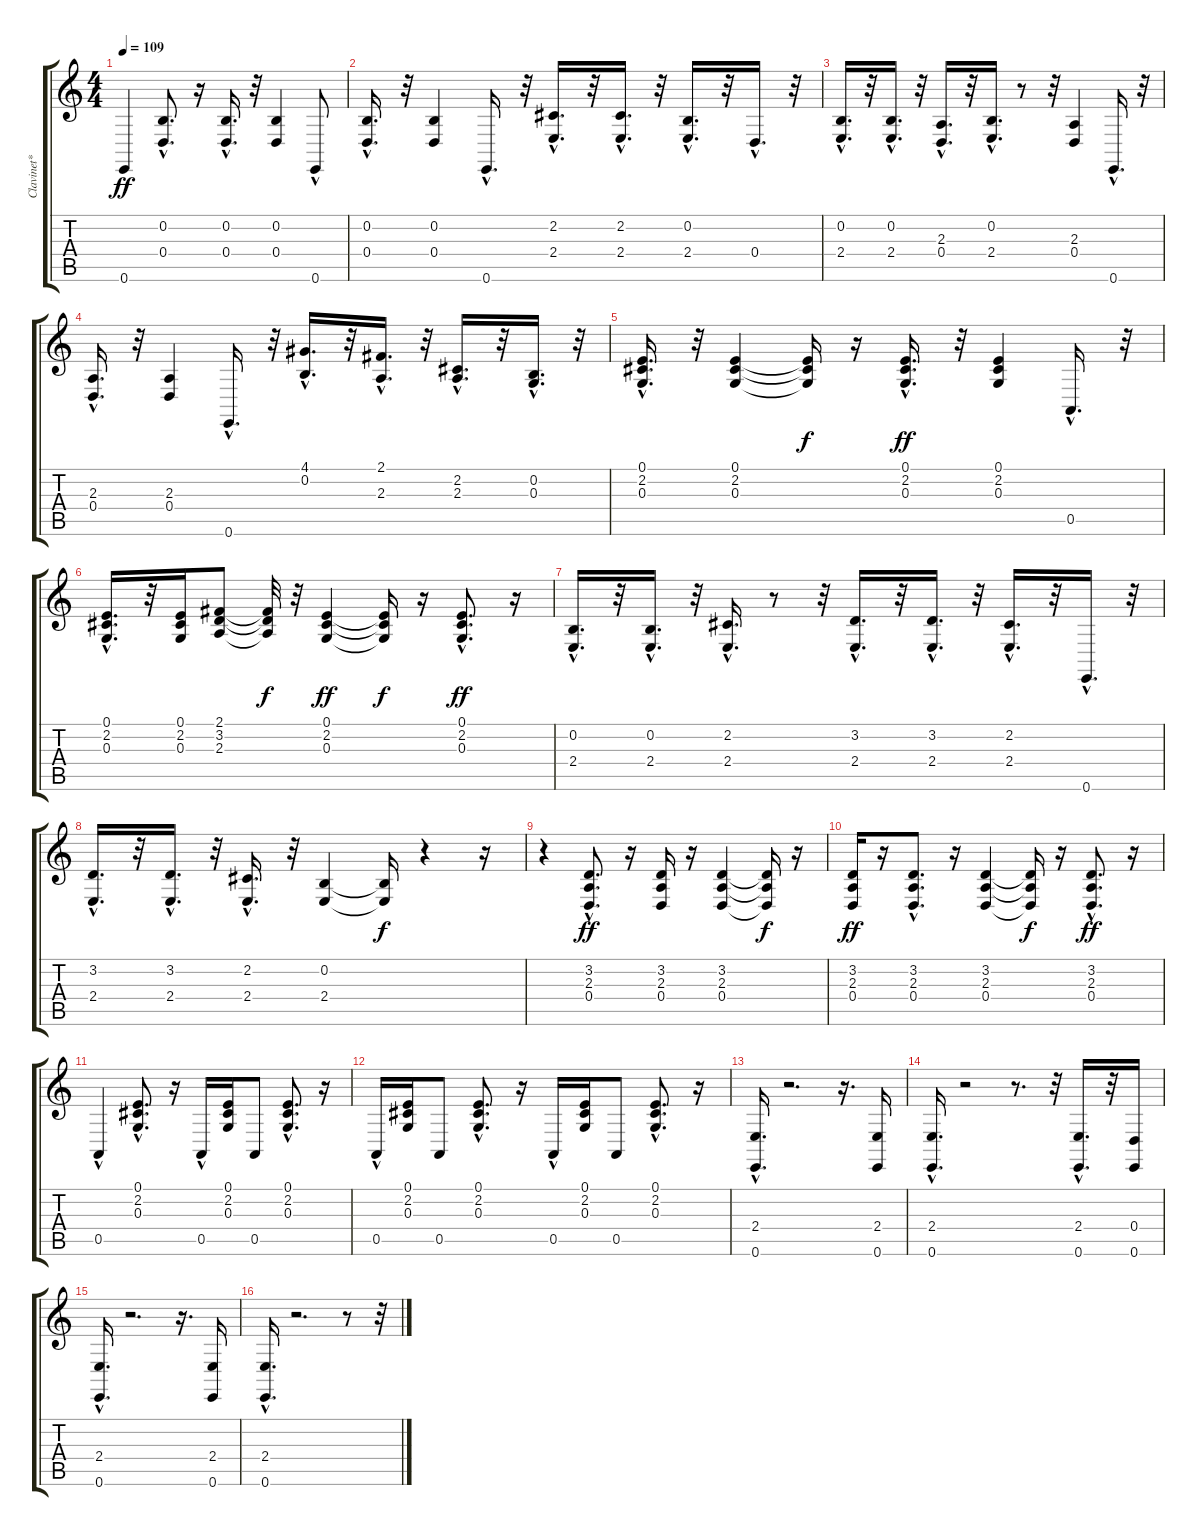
\track ("Clavinet*" "Clavinet*") {instrument clavinet}
\staff {score tabs}
\tuning (E4 B3 G3 D3 A2 E2) {hide}
\ts (4 4)
\tempo 109
\clef g2
\ks c
0.6.4{dy ff} (0.2{hac} 0.4{hac}).8{d} r.16 (0.2{hac} 0.4{hac}).16{d} r.32 (0.2 0.4).4 0.6{hac}.8 |
(0.2{hac} 0.4{hac}).16{d} r.32 (0.2 0.4).4 0.6{hac}.16{d} r.32 (2.2{hac} 2.4{hac}).16{d} r.32 (2.2{hac} 2.4{hac}).16{d} r.32 (0.2{hac} 2.4{hac}).16{d} r.32 0.4{hac}.16{d} r.32 |
(0.2{hac} 2.4{hac}).16{d} r.32 (0.2{hac} 2.4{hac}).16{d} r.32 (2.3{hac} 0.4{hac}).16{d} r.32 (0.2{hac} 2.4{hac}).16{d} r.8 r.32 (2.3 0.4).4 0.6{hac}.16{d} r.32 |
(2.3{hac} 0.4{hac}).16{d} r.32 (2.3 0.4).4 0.6{hac}.16{d} r.32 (4.1{hac} 0.2{hac}).16{d} r.32 (2.1{hac} 2.3{hac}).16{d} r.32 (2.2{hac} 2.3{hac}).16{d} r.32 (0.2{hac} 0.3{hac}).16{d} r.32 |
(0.1{hac} 2.2{hac} 0.3{hac}).16{d} r.32 (0.1 2.2 0.3).4 (0.1{t} 2.2{t} 0.3{t}).16{dy f} r.16 (0.1{hac} 2.2{hac} 0.3{hac}).16{d dy ff} r.32 (0.1 2.2 0.3).4 0.5{hac}.16{d} r.32 |
(0.1{hac} 2.2{hac} 0.3{hac}).16{d} r.32 (0.1 2.2 0.3).16 (2.1 3.2 2.3).8 (2.1{t} 3.2{t} 2.3{t}).32{dy f} r.32 (0.1 2.2 0.3).4{dy ff} (0.1{t} 2.2{t} 0.3{t}).16{dy f} r.16 (0.1{hac} 2.2{hac} 0.3{hac}).8{d dy ff} r.16 |
(0.2{hac} 2.4{hac}).16{d} r.32 (0.2{hac} 2.4{hac}).16{d} r.32 (2.2{hac} 2.4{hac}).16{d} r.8 r.32 (3.2{hac} 2.4{hac}).16{d} r.32 (3.2{hac} 2.4{hac}).16{d} r.32 (2.2{hac} 2.4{hac}).16{d} r.32 0.6{hac}.16{d} r.32 |
(3.2{hac} 2.4{hac}).16{d} r.32 (3.2{hac} 2.4{hac}).16{d} r.32 (2.2{hac} 2.4{hac}).16{d} r.32 (0.2 2.4).4 (0.2{t} 2.4{t}).16{dy f} r.4 r.16 |
r.4 (3.2{hac} 2.3{hac} 0.4{hac}).8{d dy ff} r.16 (3.2 2.3 0.4).16 r.16 (3.2 2.3 0.4).4 (3.2{t} 2.3{t} 0.4{t}).16{dy f} r.16 |
(3.2 2.3 0.4).16{dy ff} r.16 (3.2{hac} 2.3{hac} 0.4{hac}).8{d} r.16 (3.2 2.3 0.4).4 (3.2{t} 2.3{t} 0.4{t}).16{dy f} r.16 (3.2{hac} 2.3{hac} 0.4{hac}).8{d dy ff} r.16 |
0.5{hac}.4 (0.1{hac} 2.2{hac} 0.3{hac}).8{d} r.16 0.5{hac}.16 (0.1 2.2 0.3).16 0.5.8 (0.1{hac} 2.2{hac} 0.3{hac}).8{d} r.16 |
0.5{hac}.16 (0.1 2.2 0.3).16 0.5.8 (0.1{hac} 2.2{hac} 0.3{hac}).8{d} r.16 0.5{hac}.16 (0.1 2.2 0.3).16 0.5.8 (0.1{hac} 2.2{hac} 0.3{hac}).8{d} r.16 |
(2.4{hac} 0.6{hac}).16{d} r.2{d} r.16{d} (2.4 0.6).16 |
(2.4{hac} 0.6{hac}).16{d} r.2 r.8{d} r.32 (2.4{hac} 0.6{hac}).16{d} r.32 (0.4 0.6).16 |
(2.4{hac} 0.6{hac}).16{d} r.2{d} r.16{d} (2.4 0.6).16 |
(2.4{hac} 0.6{hac}).16{d} r.2{d} r.8 r.32
